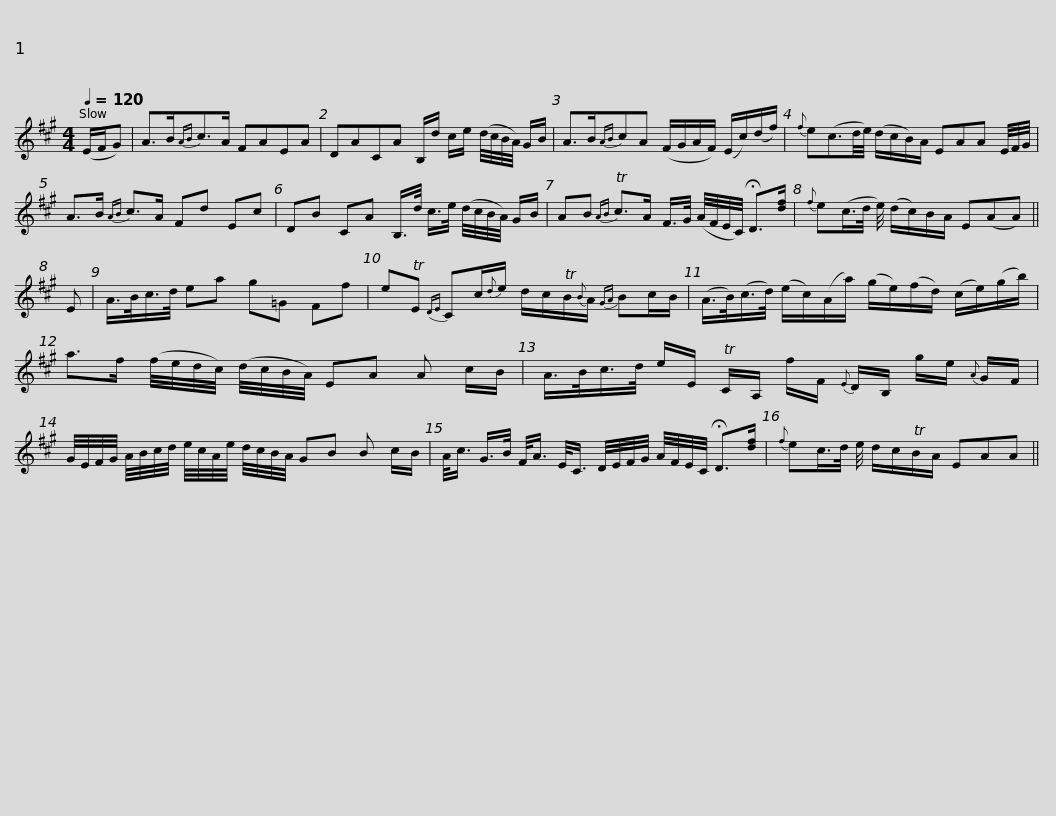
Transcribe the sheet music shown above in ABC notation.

X:1
L:1/8
Q:1/4=120
M:4/4
I:linebreak $
K:A
V:1 treble
V:1
 (E/F/G) | A>B{AB}c>A FAEA | DACA B,/d/ c/e/ (d/4c/4B/4A/4) G/B/ | A>B{AB}cA (F/G/A/F/) (E/c/)(d/f/) |${f} e(c3/2d/4e/4) (d/c/B/)A/ EAA E/4F/4G/4 | %5
 A>B{AB} c>A Fd Ec | DB CA B,/>d/ c/>e/ (d/4c/4B/4A/4) G/B/ |$ AB{AB} Tc>A F/>G/ (A/4F/4E/4C/4) !fermata!D>[df] |{f} e(c/>d/ e/4) (d/c/)B/A/ E(AA) || E | %10
 A/>B/c/>d/ ea g=G Ff |$ eTE{DE} Cc/{d}e/ d/c/TB/{B}A/{GA} Bc/B/ | (A/>B/)(c/>d/) (e/c/)(A/a/) (g/e/)(f/d/) (c/e/)(g/b/) |$ a>f (f/4e/4d/4c/4) (d/4c/4B/4A/4) EA A c/B/ | A/>B/c/>d/ e/E/ TC/A,/ f/F/{E} D/B,/ g/e/{A} G/F/ |$ %15
 G/4E/4F/4G/4 A/4B/4c/4d/4 e/4c/4A/4e/4 d/4c/4B/4A/4 GB B c/B/ | A/<c/ G/>B/ F/<A/ E/<C/ D/4E/4F/4G/4 A/4F/4E/4C/4 !fermata!D>[df] |${f} ec/>d/ e/4 d/c/TB/A/ EAA || %18
